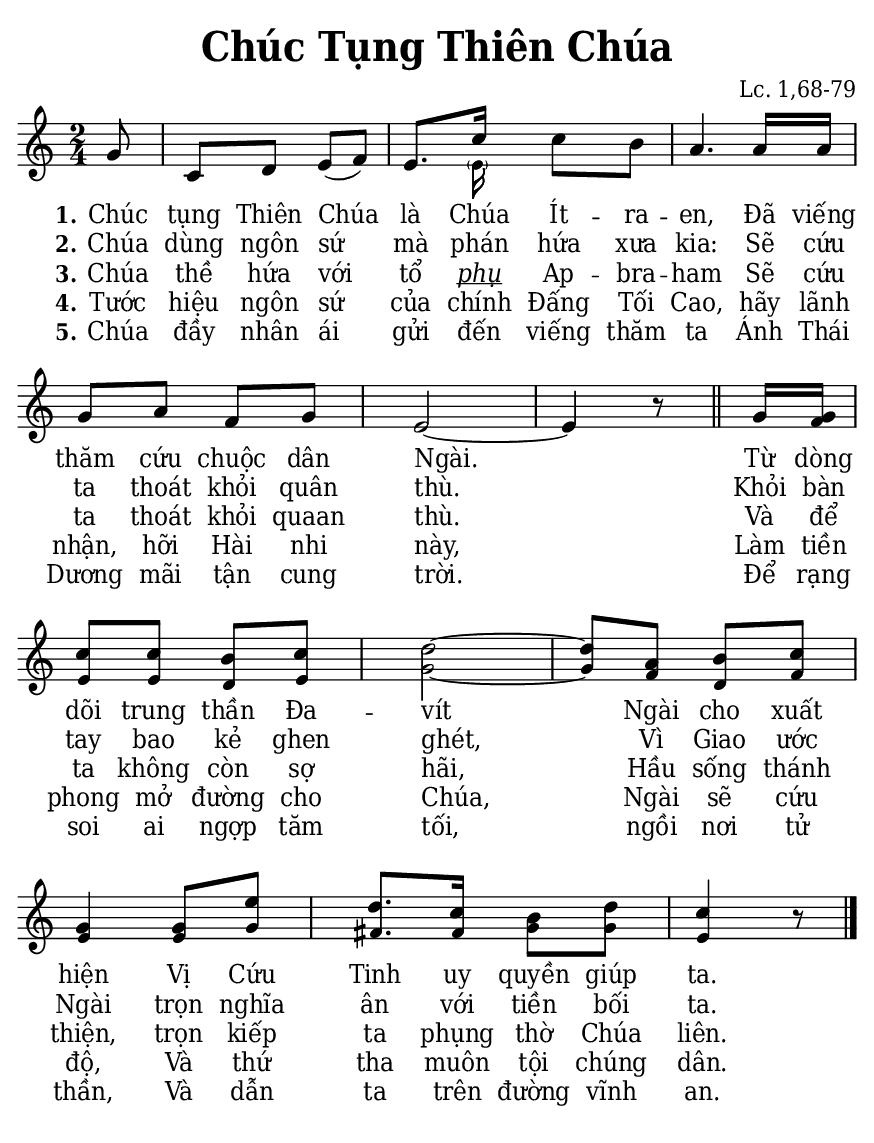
% Cài đặt chung\
\version "2.22.1"
\include "english.ly"

\header {
  title = \markup { \fontsize #1 "Chúc Tụng Thiên Chúa" }
  composer = "Lc. 1,68-79"
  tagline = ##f
}

% Nhạc phiên khúc
nhacPhienKhucSop = \relative c'' {
  \partial 8 g8 |
  c, d e (f) |
  e8.
  <<
    {
      \voiceOne
      c'16
    }
    \new Voice = "splitpart" {
      \voiceTwo
      \tweak font-size #-2
      \parenthesize
      e,16
    }
  >>
  \oneVoice
  c'8 b |
  a4. a16 a |
  g8 a f g |
  e2 ~ |
  e4 r8 \bar "||"
  g16 g |
  c8 c b c |
  d2 ~ |
  d8 a b c |
  g4 g8 e' |
  d8. c16 b8 d |
  c4 r8 \bar "|."
}

nhacPhienKhucAlto = \relative c'' {
  r8 |
  R2*5
  r4.
  g16 f |
  e8 e d e |
  g2 ~ |
  g8 f d f |
  e4 e8 g |
  fs8. fs16 g8 g |
  e4 r8
}

% Lời phiên khúc
loiPhienKhucSop = \lyrics {
  <<
    {
      \set stanza = "1."
      Chúc tụng Thiên Chúa là Chúa Ít -- ra -- en,
      Đã viếng thăm cứu chuộc dân Ngài.
      Từ dòng dõi trung thần Đa -- vít
      Ngài cho xuất hiện Vị Cứu Tinh uy quyền giúp ta.
    }
    \new Lyrics {
	    \set associatedVoice = "beSop"
	    \set stanza = "2."
	    Chúa dùng ngôn sứ mà phán hứa xưa kia:
	    Sẽ cứu ta thoát khỏi quân thù.
	    Khỏi bàn tay bao kẻ ghen ghét,
	    Vì Giao ước Ngài trọn nghĩa ân với tiền bối ta.
    }
    \new Lyrics {
	    \set associatedVoice = "beSop"
	    \set stanza = "3."
	    Chúa thề hứa với tổ \markup { \italic \underline "phụ" }
	    Ap -- bra -- ham
	    Sẽ cứu ta thoát khỏi quaan thù.
	    Và để ta không còn sợ hãi,
	    Hầu sống thánh thiện,
	    trọn kiếp ta phụng thờ Chúa liên.
    }
    \new Lyrics {
	    \set associatedVoice = "beSop"
	    \set stanza = "4."
	    Tước hiệu ngôn sứ của chính Đấng Tối Cao,
	    hãy lãnh nhận, hỡi Hài nhi này,
	    Làm tiền phong mở đường cho Chúa,
	    Ngài sẽ cứu độ,
	    Và thứ tha muôn tội chúng dân.
    }
    \new Lyrics {
	    \set associatedVoice = "beSop"
	    \set stanza = "5."
	    Chúa đầy nhân ái gửi đến viếng thăm ta
	    Ánh Thái Dương mãi tận cung trời.
	    Để rạng soi ai ngợp tăm tối,
	    ngồi nơi tử thần,
	    Và dẫn ta trên đường vĩnh an.
    }
  >>
}

% Dàn trang
\paper {
  #(set-paper-size "a5")
  top-margin = 3\mm
  bottom-margin = 3\mm
  left-margin = 3\mm
  right-margin = 3\mm
  indent = #0
  #(define fonts
	 (make-pango-font-tree "Deja Vu Serif Condensed"
	 		       "Deja Vu Serif Condensed"
			       "Deja Vu Serif Condensed"
			       (/ 20 20)))
  print-page-number = ##f
  system-system-spacing = #'((basic-distance . 0.1) (padding . 3))
}

TongNhip = {
  \key c \major \time 2/4
  \set Timing.beamExceptions = #'()
  \set Timing.baseMoment = #(ly:make-moment 1/4)
}

% Đổi kích thước nốt cho bè phụ
notBePhu =
#(define-music-function (font-size music) (number? ly:music?)
   (for-some-music
     (lambda (m)
       (if (music-is-of-type? m 'rhythmic-event)
           (begin
             (set! (ly:music-property m 'tweaks)
                   (cons `(font-size . ,font-size)
                         (ly:music-property m 'tweaks)))
             #t)
           #f))
     music)
   music)

\score {
  \new ChoirStaff <<
    \new Staff \with {
        \consists "Merge_rests_engraver"
        printPartCombineTexts = ##f
      }
      <<
      \new Voice \TongNhip \partCombine 
        \nhacPhienKhucSop
        \notBePhu -1 { \nhacPhienKhucAlto }
      \new NullVoice = beSop \nhacPhienKhucSop
      \new Lyrics \lyricsto beSop \loiPhienKhucSop
      >>
  >>
  \layout {
    \override Lyrics.LyricSpace.minimum-distance = #1.5
    \override Score.BarNumber.break-visibility = ##(#f #f #f)
    \override Score.SpacingSpanner.uniform-stretching = ##t
  } 
}
